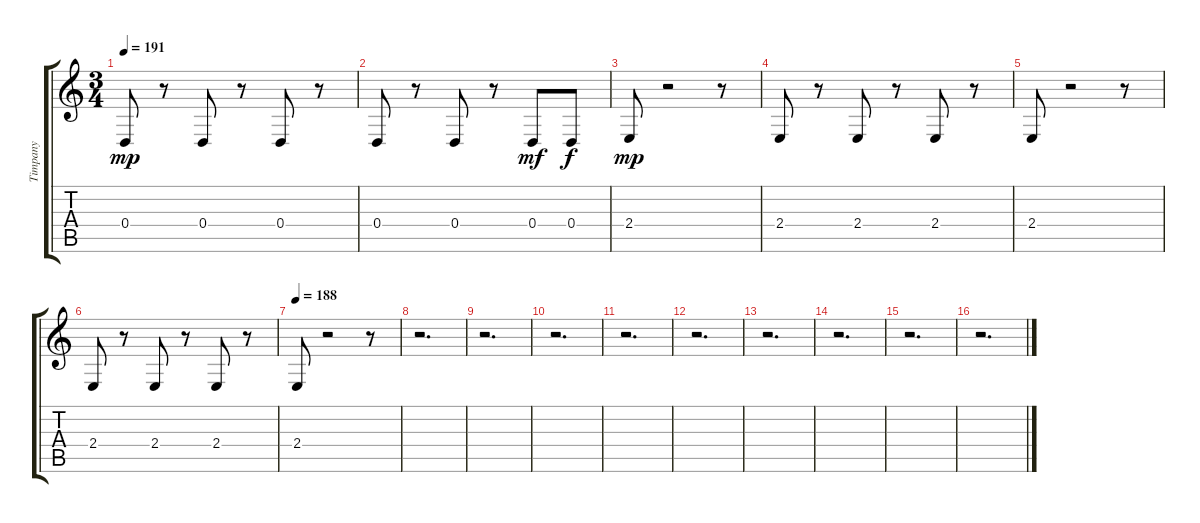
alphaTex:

\track ("Timpany" "Timpany") {instrument timpani}
\staff {score tabs}
\tuning (E4 B3 G3 D3 A2 E2) {hide}
\ts (3 4)
\tempo 191
\clef g2
\ks c
0.4.8{dy mp} r.8 0.4.8 r.8 0.4.8 r.8 |
0.4.8 r.8 0.4.8 r.8 0.4.8{dy mf} 0.4.8{dy f} |
2.4.8{dy mp} r.2 r.8 |
2.4.8 r.8 2.4.8 r.8 2.4.8 r.8 |
2.4.8 r.2 r.8 |
2.4.8 r.8 2.4.8 r.8 2.4.8 r.8 |
\tempo 188
2.4.8 r.2 r.8 |
r.2{d} |
r.2{d} |
r.2{d} |
r.2{d} |
r.2{d} |
r.2{d} |
r.2{d} |
r.2{d} |
r.2{d}
